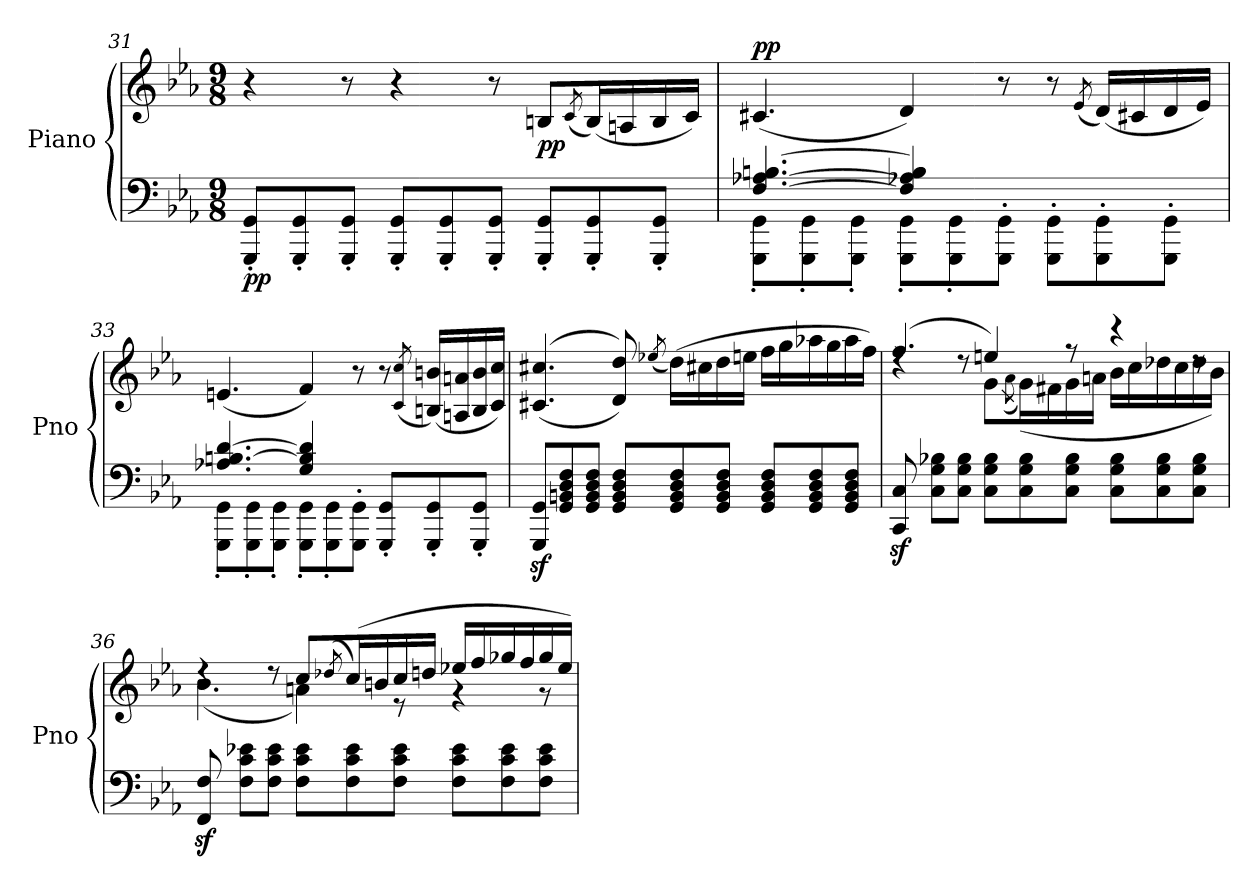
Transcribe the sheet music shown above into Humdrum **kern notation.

**kern	**kern	**dynam
*part1	*part1	*part1
*staff2	*staff1	*staff1/2
*I"Piano	*	*
*I'Pno	*	*
!!LO:LB:g=z
*clefF4	*clefG2	*
*k[b-e-a-]	*k[b-e-a-]	*
*M9/8	*M9/8	*
=31	=31	=31
!	!	!LO:DY:b=2
8GGG/' 8GG/'L	4r	pp
8GGG/' 8GG/'	.	.
8GGG/' 8GG/'J	8r	.
8GGG/' 8GG/'L	4r	.
8GGG/' 8GG/'	.	.
8GGG/' 8GG/'J	8r	.
!	!	!LO:DY:b
8GGG/' 8GG/'L	8Bn/L	pp
.	(8qc/	.
8GGG/' 8GG/'	(16B/L)	.
.	16An/	.
8GGG/' 8GG/'J	16B/	.
.	16c/JJ)	.
=32	=32	=32
*^	*	*
!	!	!	!LO:DY:a
[4.F/ [4.A-X/ [4.Bn/	8GGG\' 8GG\'L	(>4.c#X/	pp
.	8GGG\' 8GG\'	.	.
.	8GGG\' 8GG\'J	.	.
4F/] 4A-X/] 4Bn/]	8GGG\' 8GG\'L	4d/)	.
.	8GGG\' 8GG\'	.	.
2ryy	8GGG\' 8GG\'J	8r	.
.	8GGG\' 8GG\'L	8r	.
.	.	(8qe-/	.
.	8GGG\' 8GG\'	(16d/LL)	.
.	.	16c#X/	.
.	8GGG\' 8GG\'J	16d/	.
.	.	16e-/JJ)	.
=33	=33	=33	=33
4.A-X/ [4.Bn/ [4.d/	8GGG\' 8GG\'L	(4.en/	.
.	8GGG\' 8GG\'	.	.
.	8GGG\' 8GG\'J	.	.
4G/ 4B/] 4d/]	8GGG\' 8GG\'L	4f/)	.
.	8GGG\' 8GG\'	.	.
2ryy	8GGG\' 8GG\'J	8r	.
.	8GGG/' 8GG/'L	8r	.
.	.	(8qc/ 8qcc/	.
!	!	!	!LO:DY:b
.	8GGG/' 8GG/'	(16Bn/ 16bn/LL)	other-dynamics
.	.	16An/ 16an/	.
.	8GGG/' 8GG/'J	16B/ 16b/	.
.	.	16c/ 16cc/JJ)	.
*v	*v	*	*
!!LO:LB:g=z
=34	=34	=34
8GGG/z< 8GG/z<L	(>(4.c#X/ 4.cc#X/	.
8GG/ 8BBn/ 8D/ 8F/	.	.
8GG/ 8BB/ 8D/ 8F/J	.	.
8GG/ 8BB/ 8D/ 8F/L	8d/ 8dd/))	.
.	(8qee-X/	.
8GG/ 8BB/ 8D/ 8F/	(16dd\LL)	.
.	16cc#X\	.
8GG/ 8BB/ 8D/ 8F/J	16dd\	.
.	16een\JJ	.
8GG/ 8BB/ 8D/ 8F/L	16ff\LL	.
.	16gg\	.
8GG/ 8BB/ 8D/ 8F/	16aa-X\	.
.	16gg\	.
8GG/ 8BB/ 8D/ 8F/J	16aa-\	.
.	16ff\JJ)	.
=35	=35	=35
*	*^	*
8CC/z< 8C/z<	(4.ff/	4rdd	.
8C\ 8G\ 8B-X\L	.	.	.
8C\ 8G\ 8B-\J	.	8rdd	.
8C\ 8G\ 8B-\L	4een/)	8g\L	.
.	.	(8qa-\	.
8C\ 8G\ 8B-\	.	(16g\L)	.
.	.	16f#X\	.
8C\ 8G\ 8B-\J	8r	16g\	.
.	.	16an\JJ	.
8C\ 8G\ 8B-\L	4r	16b-\LL	.
.	.	16cc\	.
8C\ 8G\ 8B-\	.	16dd-X\	.
.	.	16cc\	.
8C\ 8G\ 8B-\J	8rdd	16dd-\	.
.	.	16b-\JJ)	.
!!LO:LB:g=z	!!
=36	=36	=36	=36
8FF/z< 8F/z<	4rdd	(4.b-\	.
8F\ 8c\ 8e-X\L	.	.	.
8F\ 8c\ 8e-\J	8rdd	.	.
8F\ 8c\ 8e-\L	8cc/L	4an\)	.
.	(8qdd-X/	.	.
8F\ 8c\ 8e-\	(16cc/L)	.	.
.	16bn/	.	.
8F\ 8c\ 8e-\J	16cc/	8r	.
.	16ddn/JJ	.	.
8F\ 8c\ 8e-\L	16ee-X/LL	4r	.
.	16ff/	.	.
8F\ 8c\ 8e-\	16gg-X/	.	.
.	16ff/	.	.
8F\ 8c\ 8e-\J	16gg-/	8r	.
.	16ee-/JJ)	.	.
*	*v	*v	*
=	=	=
*-	*-	*-
